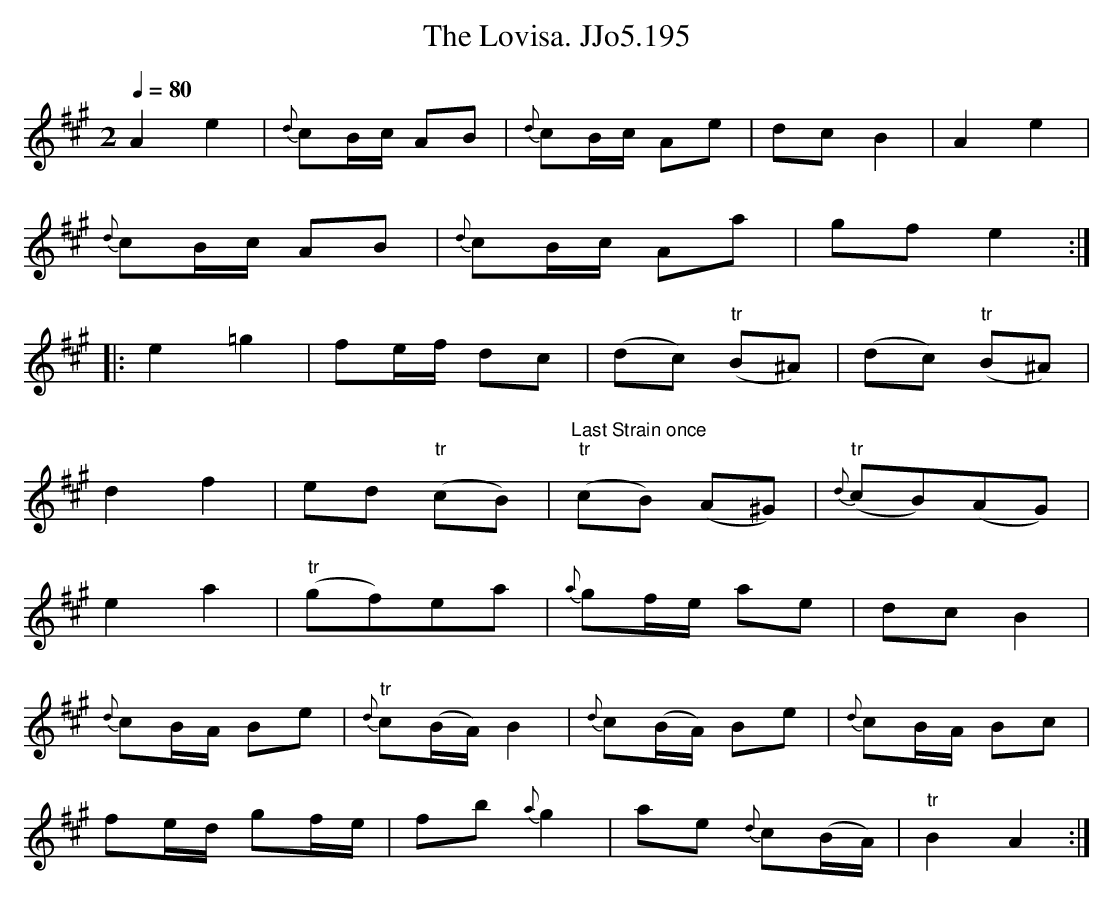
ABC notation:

X:1
T:Lovisa. JJo5.195, The
M:2
L:1/8
Q:1/4=80
K:A
A2e2|{d}cB/c/ AB|{d}cB/c/ Ae|dcB2|A2e2|
{d}cB/c/ AB|{d}cB/c/ Aa|gfe2:|
|:e2=g2|fe/f/ dc|(dc) "tr"(B^A)|(dc) "tr"(B^A)|
d2f2|ed "tr"(cB)|"Last Strain once""tr"(cB) (A^G)|{d}"tr"(cB)(AG)|
e2a2|"tr"(gf)ea|{a}gf/e/ ae|dcB2|
{d}cB/A/ Be|{d}"tr"c(B/A/) B2|{d}c(B/A/) Be|{d}cB/A/ Bc|
fe/d/ gf/e/|fb {a}g2|ae {d}c(B/A/)|"tr"B2A2:|
